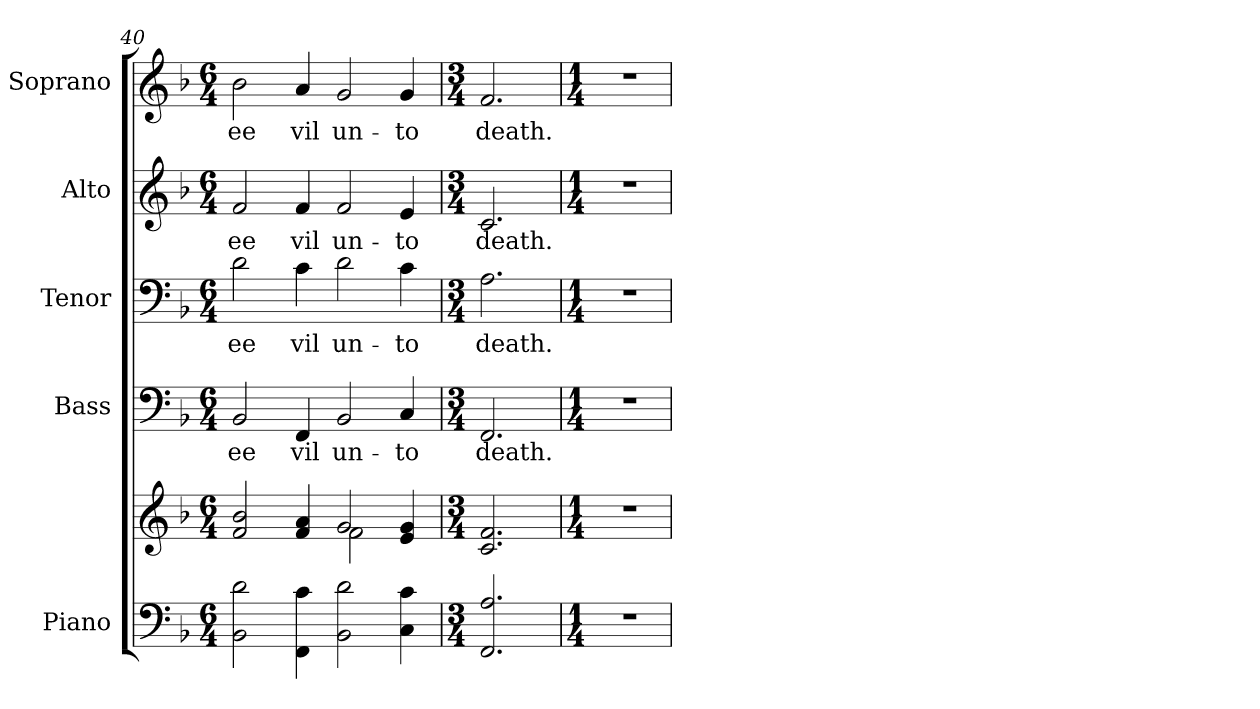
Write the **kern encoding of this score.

**kern	**kern	**kern	**text	**kern	**text	**kern	**text	**kern	**text
*part5	*part5	*part4	*part4	*part3	*part3	*part2	*part2	*part1	*part1
*staff6	*staff5	*staff4	*staff4	*staff3	*staff3	*staff2	*staff2	*staff1	*staff1
*I"Piano	*	*I"Bass	*	*I"Tenor	*	*I"Alto	*	*I"Soprano	*
*I'Pno.	*	*I'B.	*	*I'T.	*	*I'A.	*	*I'S.	*
*clefF4	*clefG2	*clefF4	*	*clefF4	*	*clefG2	*	*clefG2	*
*k[b-]	*k[b-]	*k[b-]	*	*k[b-]	*	*k[b-]	*	*k[b-]	*
*F:	*F:	*F:	*	*F:	*	*F:	*	*F:	*
*M6/4	*M6/4	*M6/4	*	*M6/4	*	*M6/4	*	*M6/4	*
=40	=40	=40	=40	=40	=40	=40	=40	=40	=40
*	*^	*	*	*	*	*	*	*	*
!	!	!	!	!LO:LY:b:color=#000000	!	!	!	!	!	!
!	!	!	!	!	!	!LO:LY:b:color=#000000	!	!	!	!
!	!	!	!	!	!	!	!	!LO:LY:b:color=#000000	!	!
!	!	!	!	!	!	!	!	!	!	!LO:LY:b:color=#000000
2BB-i\ 2di	2fi/ 2b-i	2.ryy	2BB-i/	ee	2di\	ee	2fi/	ee	2b-i\	ee
!	!	!	!	!LO:LY:b:color=#000000	!	!	!	!	!	!
!	!	!	!	!	!	!LO:LY:b:color=#000000	!	!	!	!
!	!	!	!	!	!	!	!	!LO:LY:b:color=#000000	!	!
!	!	!	!	!	!	!	!	!	!	!LO:LY:b:color=#000000
4FFi\ 4ci	4fi/ 4ai	.	4FFi/	vil	4ci\	vil	4fi/	vil	4ai/	vil
!	!	!	!	!LO:LY:b:color=#000000	!	!	!	!	!	!
!	!	!	!	!	!	!LO:LY:b:color=#000000	!	!	!	!
!	!	!	!	!	!	!	!	!LO:LY:b:color=#000000	!	!
!	!	!	!	!	!	!	!	!	!	!LO:LY:b:color=#000000
2BB-i\ 2di	2gi/	2fi\	2BB-i/	un-	2di\	un-	2fi/	un-	2gi/	un-
!	!	!	!	!LO:LY:b:color=#000000	!	!	!	!	!	!
!	!	!	!	!	!	!LO:LY:b:color=#000000	!	!	!	!
!	!	!	!	!	!	!	!	!LO:LY:b:color=#000000	!	!
!	!	!	!	!	!	!	!	!	!	!LO:LY:b:color=#000000
4Ci\ 4ci	4ei/ 4gi	4ryy	4Ci/	-to	4ci\	-to	4ei/	-to	4gi/	-to
*	*v	*v	*	*	*	*	*	*	*	*
!!LO:PB:g=z
=41	=41	=41	=41	=41	=41	=41	=41	=41	=41
*M3/4	*M3/4	*M3/4	*	*M3/4	*	*M3/4	*	*M3/4	*
*	*^	*	*	*	*	*	*	*	*
!	!	!	!	!LO:LY:b:color=#000000	!	!	!	!	!	!
*	*v	*v	*	*	*	*	*	*	*	*
*	*^	*	*	*	*	*	*	*	*
!	!	!	!	!	!	!LO:LY:b:color=#000000	!	!	!	!
*	*v	*v	*	*	*	*	*	*	*	*
*	*^	*	*	*	*	*	*	*	*
!	!	!	!	!	!	!	!	!LO:LY:b:color=#000000	!	!
*	*v	*v	*	*	*	*	*	*	*	*
*	*^	*	*	*	*	*	*	*	*
!	!	!	!	!	!	!	!	!	!	!LO:LY:b:color=#000000
*	*v	*v	*	*	*	*	*	*	*	*
2.FFi/ 2.Ai	2.ci/ 2.fi	2.FFi/	death.	2.Ai\	death.	2.ci/	death.	2.fi/	death.
=42	=42	=42	=42	=42	=42	=42	=42	=42	=42
*M1/4	*M1/4	*M1/4	*	*M1/4	*	*M1/4	*	*M1/4	*
!LO:N:vis=1	!LO:N:vis=1	!LO:N:vis=1	!	!LO:N:vis=1	!	!LO:N:vis=1	!	!LO:N:vis=1	!
4r	4r	4r	.	4r	.	4r	.	4r	.
=	=	=	=	=	=	=	=	=	=
*-	*-	*-	*-	*-	*-	*-	*-	*-	*-
